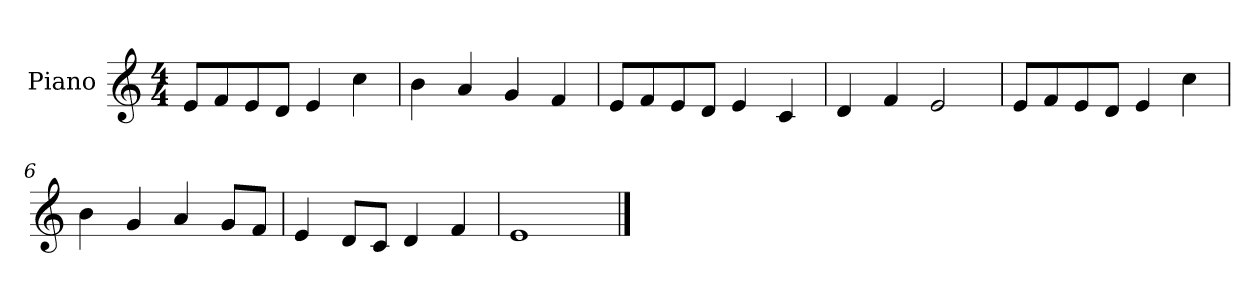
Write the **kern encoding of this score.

**kern
*part1
*staff1
*I"Piano
*I'Pno.
*clefG2
*k[]
*M4/4
*MM120
=1
8e/L
8f/
8e/
8d/J
4e/
4cc\
=2
4b\
4a/
4g/
4f/
=3
8e/L
8f/
8e/
8d/J
4e/
4c/
=4
4d/
4f/
2e/
=5
8e/L
8f/
8e/
8d/J
4e/
4cc\
=6
4b\
4g/
4a/
8g/L
8f/J
=7
4e/
8d/L
8c/J
4d/
4f/
=8
1e
==
*-
